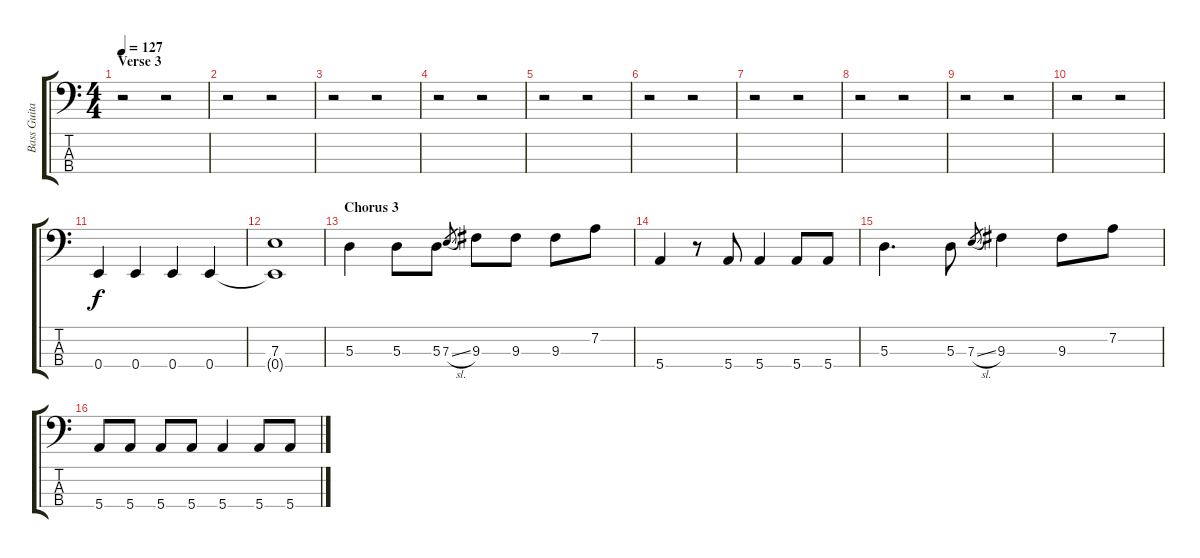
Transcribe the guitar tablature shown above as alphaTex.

\track ("Bass Guitar" "Bass Guita") {instrument electricbassfinger}
\staff {score tabs}
\tuning (G2 D2 A1 E1) {hide}
\ts (4 4)
\section ("" "Verse 3")
\tempo 127
\clef f4
\ks c
r.2{dy f} r.2 |
r.2 r.2 |
r.2 r.2 |
r.2 r.2 |
r.2 r.2 |
r.2 r.2 |
r.2 r.2 |
r.2 r.2 |
r.2 r.2 |
r.2 r.2 |
0.4.4 0.4.4 0.4.4 0.4.4 |
(7.3 0.4{t}).1 |
\section ("" "Chorus 3")
5.3.4 5.3.8 5.3.8 7.3{sl}.8{gr} 9.3.8 9.3.8 9.3.8 7.2.8 |
5.4.4 r.8 5.4.8 5.4.4 5.4.8 5.4.8 |
5.3.4{d} 5.3.8 7.3{sl}.8{gr} 9.3.4 9.3.8 7.2.8 |
5.4.8 5.4.8 5.4.8 5.4.8 5.4.4 5.4.8 5.4.8
